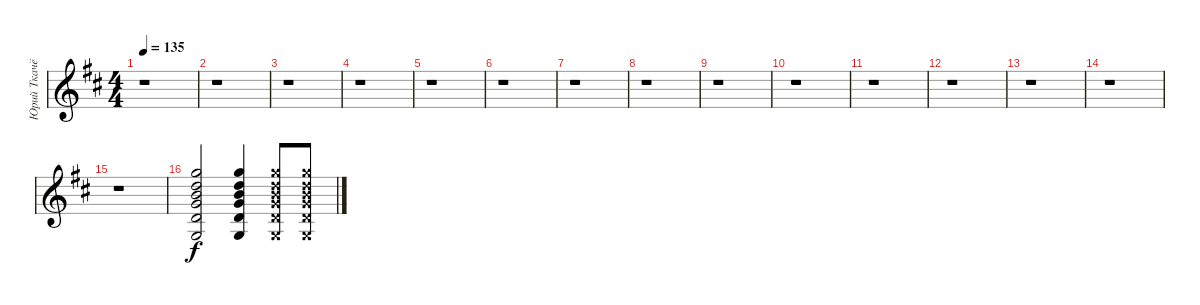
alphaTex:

\track ("Юрий Ткачёв" "Юрий Ткачё") {instrument acousticguitarsteel}
\staff {score}
\tuning (E4 B3 G3 D3 A2 E2) {hide}
\ts (4 4)
\tempo 135
\clef g2
\ks d
r.1{dy f} |
r.1 |
r.1 |
r.1 |
r.1 |
r.1 |
r.1 |
r.1 |
r.1 |
r.1 |
r.1 |
r.1 |
r.1 |
r.1 |
r.1 |
(3.1 0.2 0.3 0.4 17.5 3.6).2{bd 60} (3.1 0.2 0.3 0.4 17.5 3.6).4{bd 60} (3.1{x} 0.2{x} 0.3{x} 0.4{x} 17.5{x} 3.6{x}).8{bd 60} (3.1{x} 0.2{x} 0.3{x} 0.4{x} 17.5{x} 3.6{x}).8{bu 60}
